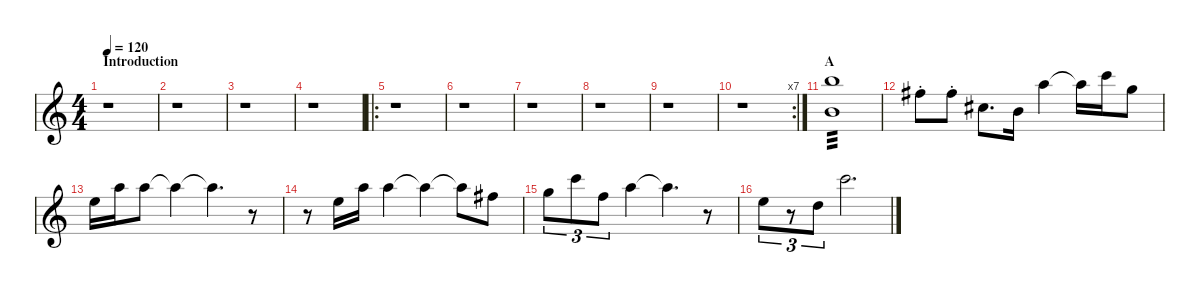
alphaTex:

\defaultSystemsLayout 4
\hideDynamics
\bracketExtendMode nobrackets
\singleTrackTrackNamePolicy hidden
\multiTrackTrackNamePolicy hidden
\otherSystemsTrackNameOrientation horizontal
\track ("Vibes (Ruth Underwood)" "vib.") {instrument vibraphone}
\staff {score}
\tuning (E5 B4 G4 D4 A3 E3)
\ts (4 4)
\section ("" "Introduction")
\tempo 120
\clef g2
\ks c
r.1{dy fff instrument vibraphone beam Down} |
r.1{beam Down} |
r.1{beam Down} |
r.1{beam Down} |
\ro
r.1{beam Down} |
r.1{beam Down} |
r.1{beam Down} |
r.1{beam Down} |
r.1{beam Down} |
\rc 7
r.1{beam Down} |
\section ("" "A")
(12.2 9.4).1{tp 3 beam Down} |
11.3{st acc #}.8{beam Down} 11.3{st acc #}.8{beam Down} 11.4{acc #}.8{d beam Down} 9.4.16{beam Down} 10.2.4{beam Down} 10.2{t}.16{dy f beam Down} 13.2.16{dy fff beam Down} 12.3.8{beam Down} |
9.3.16{beam Down} 10.2.16{beam Down} 10.2.8{beam Down} 10.2{t}.4{dy f beam Down} 10.2{t}.4{d beam Down} r.8{beam Down} |
r.8{beam Down} 9.3.16{dy fff beam Down} 10.2.16{beam Down} 10.2.4{beam Down} 10.2{t}.4{dy f beam Down} 10.2{t}.8{beam Down} 11.3{acc #}.8{dy fff beam Down} |
12.3.8{tu (3 2) beam Down} 13.2.8{tu (3 2) beam Down} 10.3.8{tu (3 2) beam Down} 10.2.4{beam Down} 10.2{t}.4{d dy f beam Down} r.8{beam Down} |
9.3.8{tu (3 2) dy fff beam Down} r.8{tu (3 2) beam Down} 12.4.8{tu (3 2) beam Down} 13.2.2{d beam Down}
